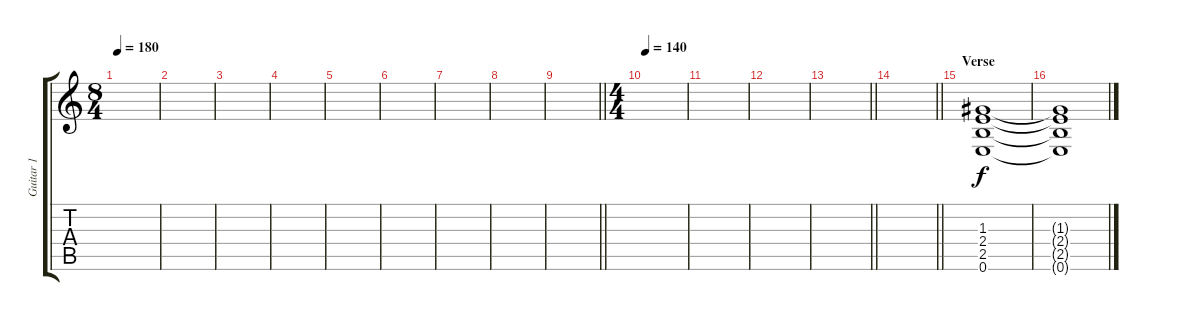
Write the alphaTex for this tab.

\track ("Guitar 1" "Guitar 1") {instrument overdrivenguitar}
\staff {score tabs}
\tuning (E4 B3 G3 D3 A2 E2) {hide}
\ts (8 4)
\tempo 180
\clef g2
\ks c
|
|
|
|
|
|
|
|
\barLineRight lightlight
|
\ts (4 4)
\tempo 140
|
|
|
\barLineRight lightlight
|
\barLineRight lightlight
|
\section ("" "Verse")
(1.3 2.4 2.5 0.6).1 |
(1.3{t} 2.4{t} 2.5{t} 0.6{t}).1
